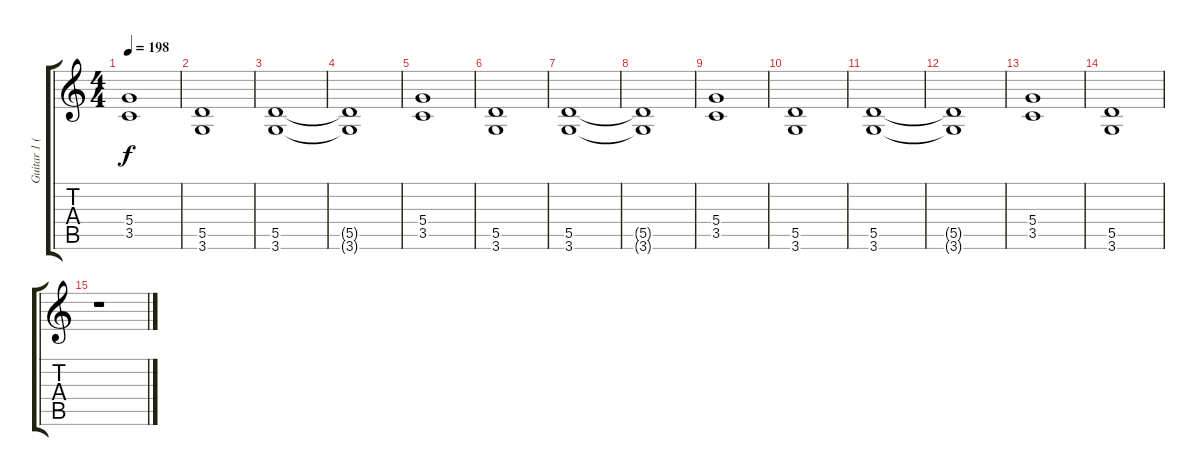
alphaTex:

\track ("Guitar 1 (Mori Junta)" "Guitar 1 (") {instrument distortionguitar}
\staff {score tabs}
\tuning (E4 B3 G3 D3 A2 E2) {hide}
\ts (4 4)
\tempo 198
\clef g2
\ks c
(5.4 3.5).1{dy f} |
(5.5 3.6).1 |
(5.5 3.6).1 |
(5.5{t} 3.6{t}).1 |
(5.4 3.5).1 |
(5.5 3.6).1 |
(5.5 3.6).1{volume 12} |
(5.5{t} 3.6{t}).1 |
(5.4 3.5).1{volume 8} |
(5.5 3.6).1 |
(5.5 3.6).1{volume 6} |
(5.5{t} 3.6{t}).1 |
(5.4 3.5).1{volume 0} |
(5.5 3.6).1 |
r.1{volume 15}
